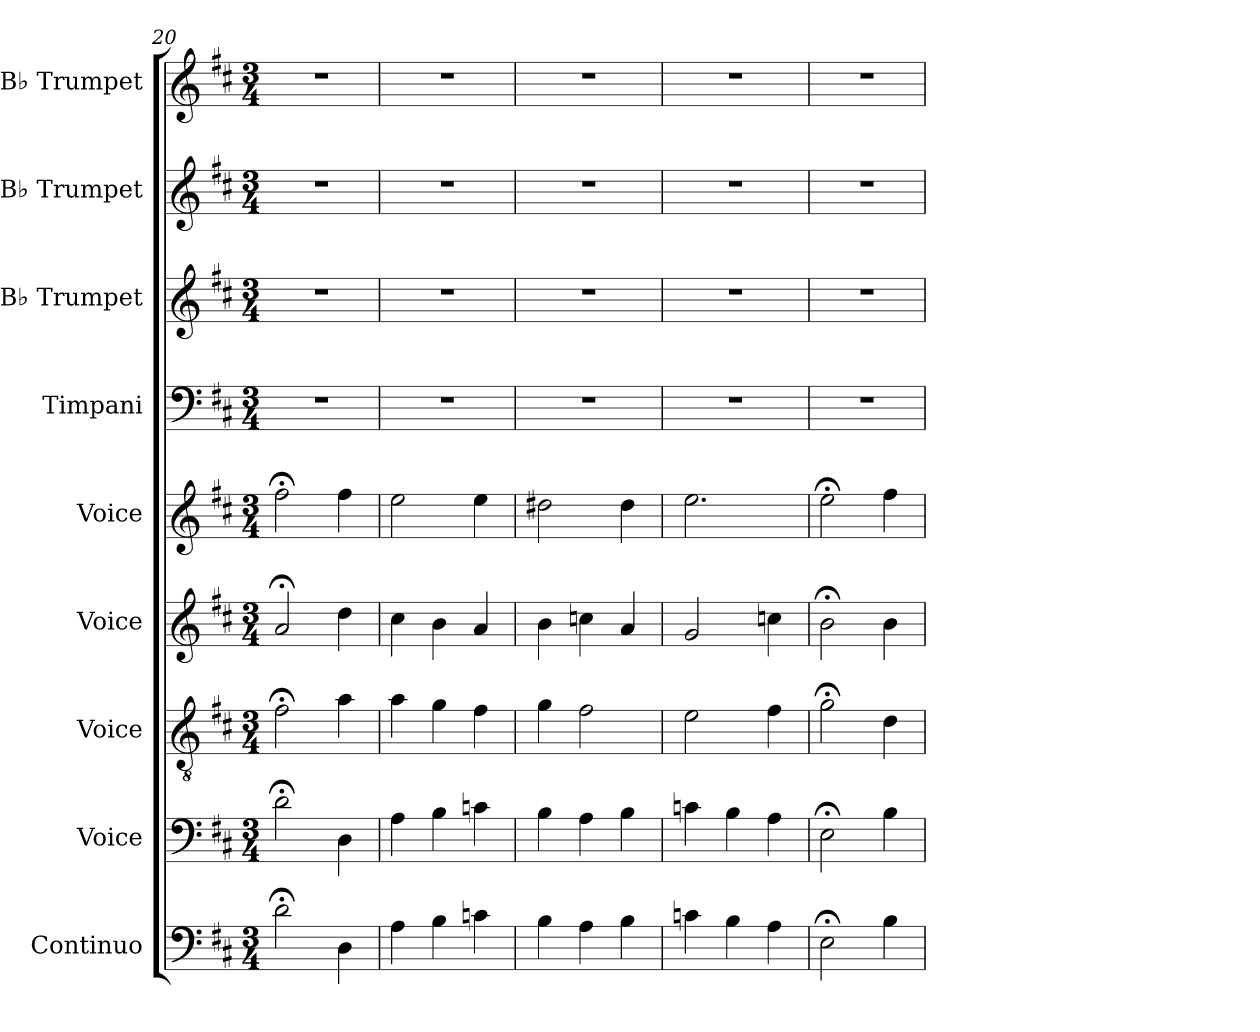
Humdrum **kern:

**kern	**kern	**kern	**kern	**kern	**kern	**kern	**kern	**kern
*part9	*part8	*part7	*part6	*part5	*part4	*part3	*part2	*part1
*staff9	*staff8	*staff7	*staff6	*staff5	*staff4	*staff3	*staff2	*staff1
*I"Continuo	*I"Voice	*I"Voice	*I"Voice	*I"Voice	*I"Timpani	*I"B♭ Trumpet	*I"B♭ Trumpet	*I"B♭ Trumpet
*I'Cont.	*I'V	*I'V	*I'V	*I'V	*I'Timp.	*I'B♭ Tpt.	*I'B♭ Tpt.	*I'B♭ Tpt.
*clefF4	*clefF4	*clefGv2	*clefG2	*clefG2	*clefF4	*clefG2	*clefG2	*clefG2
*	*	*	*	*	*	*ITrd1c2	*ITrd1c2	*ITrd1c2
*k[f#c#]	*k[f#c#]	*k[f#c#]	*k[f#c#]	*k[f#c#]	*k[f#c#]	*k[]	*k[]	*k[]
*M3/4	*M3/4	*M3/4	*M3/4	*M3/4	*M3/4	*M3/4	*M3/4	*M3/4
=20	=20	=20	=20	=20	=20	=20	=20	=20
2d;<	2d;<	2f#;<	2a;<	2ff#;<	2.r	2.r	2.r	2.r
4D	4D	4a	4dd	4ff#	.	.	.	.
=21	=21	=21	=21	=21	=21	=21	=21	=21
4A	4A	4a	4cc#	2ee	2.r	2.r	2.r	2.r
4B	4B	4g	4b	.	.	.	.	.
4cn	4cn	4f#	4a	4ee	.	.	.	.
=22	=22	=22	=22	=22	=22	=22	=22	=22
4B	4B	4g	4b	2dd#X	2.r	2.r	2.r	2.r
4A	4A	2f#	4ccn	.	.	.	.	.
4B	4B	.	4a	4dd#	.	.	.	.
=23	=23	=23	=23	=23	=23	=23	=23	=23
4cn	4cn	2e	2g	2.ee	2.r	2.r	2.r	2.r
4B	4B	.	.	.	.	.	.	.
4A	4A	4f#	4ccn	.	.	.	.	.
=24	=24	=24	=24	=24	=24	=24	=24	=24
2E;<	2E;<	2g;<	2b;<	2ee;<	2.r	2.r	2.r	2.r
4B	4B	4d	4b	4ff#	.	.	.	.
=	=	=	=	=	=	=	=	=
*-	*-	*-	*-	*-	*-	*-	*-	*-
